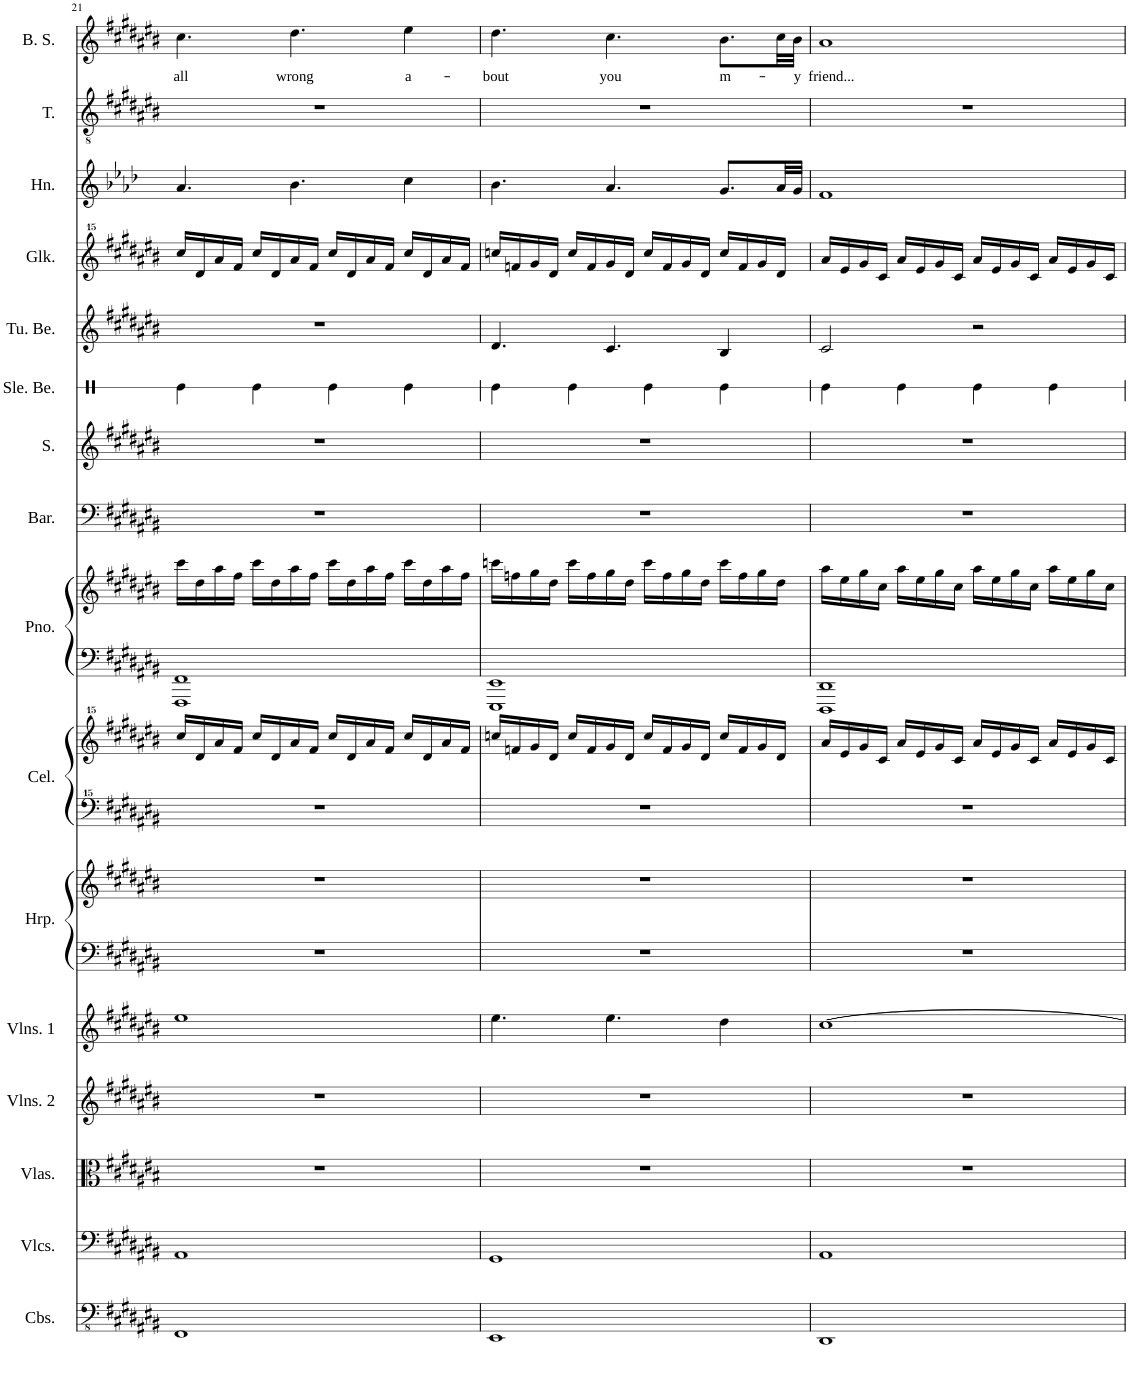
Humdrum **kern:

**kern	**kern	**kern	**kern	**kern	**kern	**kern	**kern	**kern	**kern	**kern	**kern	**kern	**kern	**kern	**kern	**kern	**kern	**kern	**text
*part16	*part15	*part14	*part13	*part12	*part11	*part11	*part10	*part10	*part9	*part9	*part8	*part7	*part6	*part5	*part4	*part3	*part2	*part1	*part1
*staff19	*staff18	*staff17	*staff16	*staff15	*staff14	*staff13	*staff12	*staff11	*staff10	*staff9	*staff8	*staff7	*staff6	*staff5	*staff4	*staff3	*staff2	*staff1	*staff1
*I"Contrabasses	*I"Violoncellos	*I"Violas	*I"Violins 2	*I"Violins 1	*I"Harp	*	*I"Celesta	*	*I"Piano	*	*I"Baritone	*I"Soprano	*I"Sleigh Bells	*I"Tubular Bells	*I"Glockenspiel	*I"Horn	*I"Tenor	*I"Boy Soprano	*
*I'Cbs.	*I'Vlcs.	*I'Vlas.	*I'Vlns. 2	*I'Vlns. 1	*I'Hrp.	*	*I'Cel.	*	*I'Pno.	*	*I'Bar.	*I'S.	*I'Sle. Be.	*I'Tu. Be.	*I'Glk.	*I'Hn.	*I'T.	*I'B. S.	*
!!LO:PB:g=z
*clefFv4	*clefF4	*clefC3	*clefG2	*clefG2	*clefF4	*clefG2	*clefF^^4	*clefG^^2	*clefF4	*clefG2	*clefF4	*clefG2	*clefX	*clefG2	*clefG^^2	*clefG2	*clefGv2	*clefG2	*
*	*	*	*	*	*	*	*	*	*	*	*	*	*	*	*	*Trd4c7	*	*	*
*k[f#c#g#d#a#e#b#]	*k[f#c#g#d#a#e#b#]	*k[f#c#g#d#a#e#b#]	*k[f#c#g#d#a#e#b#]	*k[f#c#g#d#a#e#b#]	*k[f#c#g#d#a#e#b#]	*k[f#c#g#d#a#e#b#]	*k[f#c#g#d#a#e#b#]	*k[f#c#g#d#a#e#b#]	*k[f#c#g#d#a#e#b#]	*k[f#c#g#d#a#e#b#]	*k[f#c#g#d#a#e#b#]	*k[f#c#g#d#a#e#b#]	*k[]	*k[f#c#g#d#a#e#b#]	*k[f#c#g#d#a#e#b#]	*k[b-e-a-d-]	*k[f#c#g#d#a#e#b#]	*k[f#c#g#d#a#e#b#]	*
*M4/4	*M4/4	*M4/4	*M4/4	*M4/4	*M4/4	*M4/4	*M4/4	*M4/4	*M4/4	*M4/4	*M4/4	*M4/4	*M4/4	*M4/4	*M4/4	*M4/4	*M4/4	*M4/4	*
=21	=21	=21	=21	=21	=21	=21	=21	=21	=21	=21	=21	=21	=21	=21	=21	=21	=21	=21	=21
!	!	!	!	!	!	!	!	!	!	!	!	!	!	!	!	!	!	!	!LO:LY:b
1FFF#	1AA#	1r	1r	1ee#	1r	1r	1r	16cccc#/LL	1FFF# 1FF#	16ccc#\LL	1r	1r	4Re\	1r	16cccc#/LL	4.a-/	1r	4.cc#\	all
.	.	.	.	.	.	.	.	16ddd#/	.	16dd#\	.	.	.	.	16ddd#/	.	.	.	.
.	.	.	.	.	.	.	.	16aaa#/	.	16aa#\	.	.	.	.	16aaa#/	.	.	.	.
.	.	.	.	.	.	.	.	16fff#/JJ	.	16ff#\JJ	.	.	.	.	16fff#/JJ	.	.	.	.
.	.	.	.	.	.	.	.	16cccc#/LL	.	16ccc#\LL	.	.	4Re\	.	16cccc#/LL	.	.	.	.
.	.	.	.	.	.	.	.	16ddd#/	.	16dd#\	.	.	.	.	16ddd#/	.	.	.	.
!	!	!	!	!	!	!	!	!	!	!	!	!	!	!	!	!	!	!	!LO:LY:b
.	.	.	.	.	.	.	.	16aaa#/	.	16aa#\	.	.	.	.	16aaa#/	4.b-\	.	4.dd#\	wrong
.	.	.	.	.	.	.	.	16fff#/JJ	.	16ff#\JJ	.	.	.	.	16fff#/JJ	.	.	.	.
.	.	.	.	.	.	.	.	16cccc#/LL	.	16ccc#\LL	.	.	4Re\	.	16cccc#/LL	.	.	.	.
.	.	.	.	.	.	.	.	16ddd#/	.	16dd#\	.	.	.	.	16ddd#/	.	.	.	.
.	.	.	.	.	.	.	.	16aaa#/	.	16aa#\	.	.	.	.	16aaa#/	.	.	.	.
.	.	.	.	.	.	.	.	16fff#/JJ	.	16ff#\JJ	.	.	.	.	16fff#/JJ	.	.	.	.
!	!	!	!	!	!	!	!	!	!	!	!	!	!	!	!	!	!	!	!LO:LY:b
.	.	.	.	.	.	.	.	16cccc#/LL	.	16ccc#\LL	.	.	4Re\	.	16cccc#/LL	4cc\	.	4ee#\	a-
.	.	.	.	.	.	.	.	16ddd#/	.	16dd#\	.	.	.	.	16ddd#/	.	.	.	.
.	.	.	.	.	.	.	.	16aaa#/	.	16aa#\	.	.	.	.	16aaa#/	.	.	.	.
.	.	.	.	.	.	.	.	16fff#/JJ	.	16ff#\JJ	.	.	.	.	16fff#/JJ	.	.	.	.
=22	=22	=22	=22	=22	=22	=22	=22	=22	=22	=22	=22	=22	=22	=22	=22	=22	=22	=22	=22
!	!	!	!	!	!	!	!	!	!	!	!	!	!	!	!	!	!	!	!LO:LY:b
1EEE#	1GG#	1r	1r	4.ee#\	1r	1r	1r	16ccccn/LL	1EEE# 1EE#	16cccn\LL	1r	1r	4Re\	4.d#/	16ccccn/LL	4.b-\	1r	4.dd#\	-bout
.	.	.	.	.	.	.	.	16fffn/	.	16ffn\	.	.	.	.	16fffn/	.	.	.	.
.	.	.	.	.	.	.	.	16ggg#/	.	16gg#\	.	.	.	.	16ggg#/	.	.	.	.
.	.	.	.	.	.	.	.	16ddd#/JJ	.	16dd#\JJ	.	.	.	.	16ddd#/JJ	.	.	.	.
.	.	.	.	.	.	.	.	16cccc/LL	.	16ccc\LL	.	.	4Re\	.	16cccc/LL	.	.	.	.
.	.	.	.	.	.	.	.	16fff/	.	16ff\	.	.	.	.	16fff/	.	.	.	.
!	!	!	!	!	!	!	!	!	!	!	!	!	!	!	!	!	!	!	!LO:LY:b
.	.	.	.	4.ee#\	.	.	.	16ggg#/	.	16gg#\	.	.	.	4.c#/	16ggg#/	4.a-/	.	4.cc#\	you
.	.	.	.	.	.	.	.	16ddd#/JJ	.	16dd#\JJ	.	.	.	.	16ddd#/JJ	.	.	.	.
.	.	.	.	.	.	.	.	16cccc/LL	.	16ccc\LL	.	.	4Re\	.	16cccc/LL	.	.	.	.
.	.	.	.	.	.	.	.	16fff/	.	16ff\	.	.	.	.	16fff/	.	.	.	.
.	.	.	.	.	.	.	.	16ggg#/	.	16gg#\	.	.	.	.	16ggg#/	.	.	.	.
.	.	.	.	.	.	.	.	16ddd#/JJ	.	16dd#\JJ	.	.	.	.	16ddd#/JJ	.	.	.	.
!	!	!	!	!	!	!	!	!	!	!	!	!	!	!	!	!	!	!	!LO:LY:b
.	.	.	.	4dd#\	.	.	.	16cccc/LL	.	16ccc\LL	.	.	4Re\	4B#/	16cccc/LL	8.g/L	.	8.b#\L	m-
.	.	.	.	.	.	.	.	16fff/	.	16ff\	.	.	.	.	16fff/	.	.	.	.
.	.	.	.	.	.	.	.	16ggg#/	.	16gg#\	.	.	.	.	16ggg#/	.	.	.	.
.	.	.	.	.	.	.	.	16ddd#/JJ	.	16dd#\JJ	.	.	.	.	16ddd#/JJ	32a-/LL	.	32cc#\LL	.
!	!	!	!	!	!	!	!	!	!	!	!	!	!	!	!	!	!	!	!LO:LY:b
.	.	.	.	.	.	.	.	.	.	.	.	.	.	.	.	32g/JJJ	.	32b#\JJJ	-y
=23	=23	=23	=23	=23	=23	=23	=23	=23	=23	=23	=23	=23	=23	=23	=23	=23	=23	=23	=23
!	!	!	!	!	!	!	!	!	!	!	!	!	!	!	!	!	!	!	!LO:LY:b
1DDD#	1AA#	1r	1r	[1cc#	1r	1r	1r	16aaa#/LL	1DDD# 1DD#	16aa#\LL	1r	1r	4Re\	2c#/	16aaa#/LL	1f	1r	1a#	friend...
.	.	.	.	.	.	.	.	16eee#/	.	16ee#\	.	.	.	.	16eee#/	.	.	.	.
.	.	.	.	.	.	.	.	16ggg#/	.	16gg#\	.	.	.	.	16ggg#/	.	.	.	.
.	.	.	.	.	.	.	.	16ccc#/JJ	.	16cc#\JJ	.	.	.	.	16ccc#/JJ	.	.	.	.
.	.	.	.	.	.	.	.	16aaa#/LL	.	16aa#\LL	.	.	4Re\	.	16aaa#/LL	.	.	.	.
.	.	.	.	.	.	.	.	16eee#/	.	16ee#\	.	.	.	.	16eee#/	.	.	.	.
.	.	.	.	.	.	.	.	16ggg#/	.	16gg#\	.	.	.	.	16ggg#/	.	.	.	.
.	.	.	.	.	.	.	.	16ccc#/JJ	.	16cc#\JJ	.	.	.	.	16ccc#/JJ	.	.	.	.
.	.	.	.	.	.	.	.	16aaa#/LL	.	16aa#\LL	.	.	4Re\	2r	16aaa#/LL	.	.	.	.
.	.	.	.	.	.	.	.	16eee#/	.	16ee#\	.	.	.	.	16eee#/	.	.	.	.
.	.	.	.	.	.	.	.	16ggg#/	.	16gg#\	.	.	.	.	16ggg#/	.	.	.	.
.	.	.	.	.	.	.	.	16ccc#/JJ	.	16cc#\JJ	.	.	.	.	16ccc#/JJ	.	.	.	.
.	.	.	.	.	.	.	.	16aaa#/LL	.	16aa#\LL	.	.	4Re\	.	16aaa#/LL	.	.	.	.
.	.	.	.	.	.	.	.	16eee#/	.	16ee#\	.	.	.	.	16eee#/	.	.	.	.
.	.	.	.	.	.	.	.	16ggg#/	.	16gg#\	.	.	.	.	16ggg#/	.	.	.	.
.	.	.	.	.	.	.	.	16ccc#/JJ	.	16cc#\JJ	.	.	.	.	16ccc#/JJ	.	.	.	.
=	=	=	=	=	=	=	=	=	=	=	=	=	=	=	=	=	=	=	=
*-	*-	*-	*-	*-	*-	*-	*-	*-	*-	*-	*-	*-	*-	*-	*-	*-	*-	*-	*-
